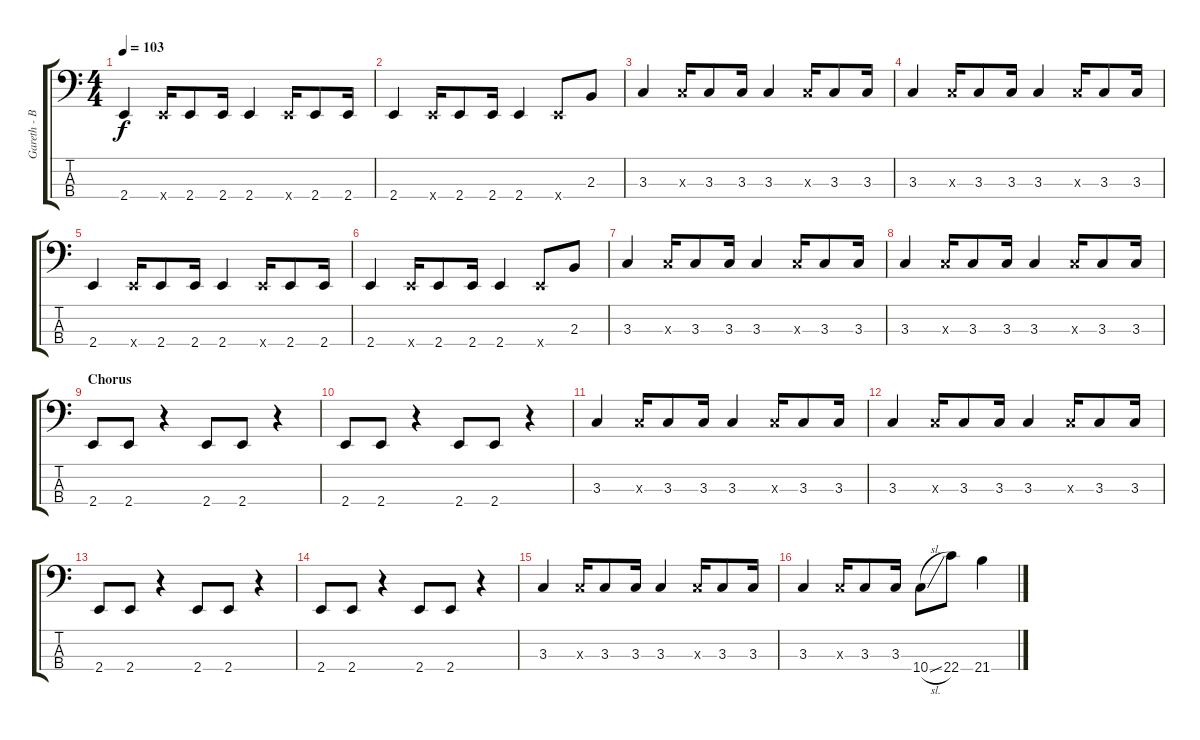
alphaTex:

\track ("Gareth - Bass" "Gareth - B") {instrument electricbassfinger}
\staff {score tabs}
\tuning (G2 D2 A1 D1) {hide}
\ts (4 4)
\tempo 103
\clef f4
\ks c
2.4.4{dy f} 2.4{x}.16 2.4.8 2.4.16 2.4.4 2.4{x}.16 2.4.8 2.4.16 |
2.4.4 2.4{x}.16 2.4.8 2.4.16 2.4.4 2.4{x}.8 2.3.8 |
3.3.4 3.3{x}.16 3.3.8 3.3.16 3.3.4 3.3{x}.16 3.3.8 3.3.16 |
3.3.4 3.3{x}.16 3.3.8 3.3.16 3.3.4 3.3{x}.16 3.3.8 3.3.16 |
2.4.4 2.4{x}.16 2.4.8 2.4.16 2.4.4 2.4{x}.16 2.4.8 2.4.16 |
2.4.4 2.4{x}.16 2.4.8 2.4.16 2.4.4 2.4{x}.8 2.3.8 |
3.3.4 3.3{x}.16 3.3.8 3.3.16 3.3.4 3.3{x}.16 3.3.8 3.3.16 |
3.3.4 3.3{x}.16 3.3.8 3.3.16 3.3.4 3.3{x}.16 3.3.8 3.3.16 |
\section ("" "Chorus")
2.4.8 2.4.8 r.4 2.4.8 2.4.8 r.4 |
2.4.8 2.4.8 r.4 2.4.8 2.4.8 r.4 |
3.3.4 3.3{x}.16 3.3.8 3.3.16 3.3.4 3.3{x}.16 3.3.8 3.3.16 |
3.3.4 3.3{x}.16 3.3.8 3.3.16 3.3.4 3.3{x}.16 3.3.8 3.3.16 |
2.4.8 2.4.8 r.4 2.4.8 2.4.8 r.4 |
2.4.8 2.4.8 r.4 2.4.8 2.4.8 r.4 |
3.3.4 3.3{x}.16 3.3.8 3.3.16 3.3.4 3.3{x}.16 3.3.8 3.3.16 |
3.3.4 3.3{x}.16 3.3.8 3.3.16 10.4{sl}.8 22.4.8 21.4{sl}.4
